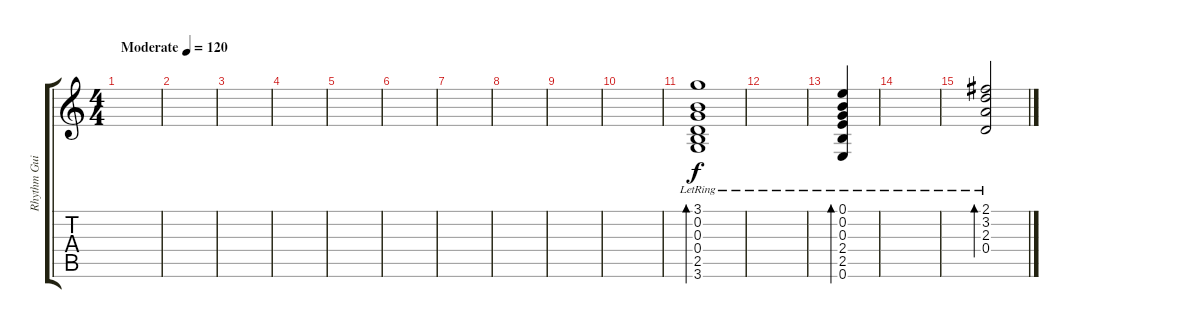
\track ("Rhythm Guitar (Clean)" "Rhythm Gui") {instrument electricguitarclean}
\staff {score tabs}
\tuning (E4 B3 G3 D3 A2 E2) {hide}
\ts (4 4)
\tempo (120 "Moderate")
\clef g2
\ks c
|
|
|
|
|
|
|
|
|
|
(3.1{lr} 0.2{lr} 0.3{lr} 0.4{lr} 2.5{lr} 3.6{lr}).1{bd 480} |
|
(0.1{lr} 0.2{lr} 0.3{lr} 2.4{lr} 2.5{lr} 0.6{lr}).4{bd 480} |
|
(2.1{lr} 3.2{lr} 2.3{lr} 0.4{lr}).2{bd 480}
